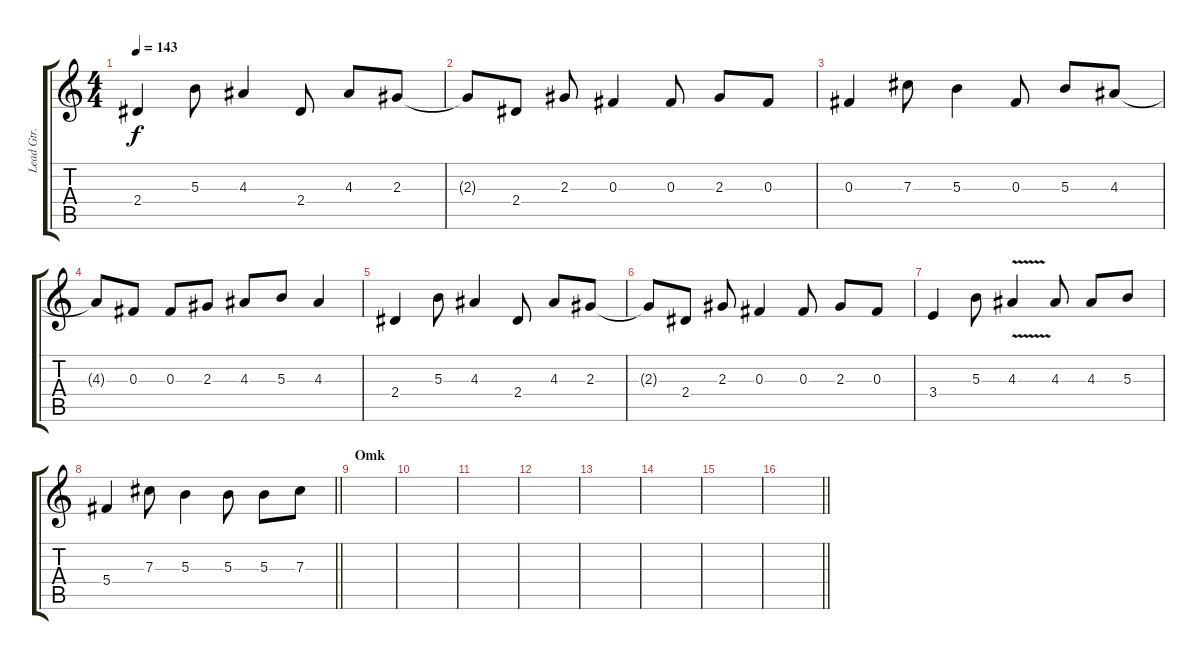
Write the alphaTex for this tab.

\track ("Lead Gtr." "Lead Gtr.") {instrument distortionguitar}
\staff {score tabs}
\tuning (Eb4 Bb3 Gb3 Db3 Ab2 Eb2) {hide}
\ts (4 4)
\tempo 143
\clef g2
\ks c
2.4.4{dy f} 5.3.8 4.3.4 2.4.8 4.3.8 2.3.8 |
2.3{t}.8 2.4.8 2.3.8 0.3.4 0.3.8 2.3.8 0.3.8 |
0.3.4 7.3.8 5.3.4 0.3.8 5.3.8 4.3.8 |
4.3{t}.8 0.3.8 0.3.8 2.3.8 4.3.8 5.3.8 4.3.4 |
2.4.4 5.3.8 4.3.4 2.4.8 4.3.8 2.3.8 |
2.3{t}.8 2.4.8 2.3.8 0.3.4 0.3.8 2.3.8 0.3.8 |
3.4.4 5.3.8 4.3{v}.4 4.3.8 4.3.8 5.3.8 |
\barLineRight lightlight
5.4.4 7.3.8 5.3.4 5.3.8 5.3.8 7.3.8 |
\section ("" "Omk")
|
|
|
|
|
|
|
\barLineRight lightlight
